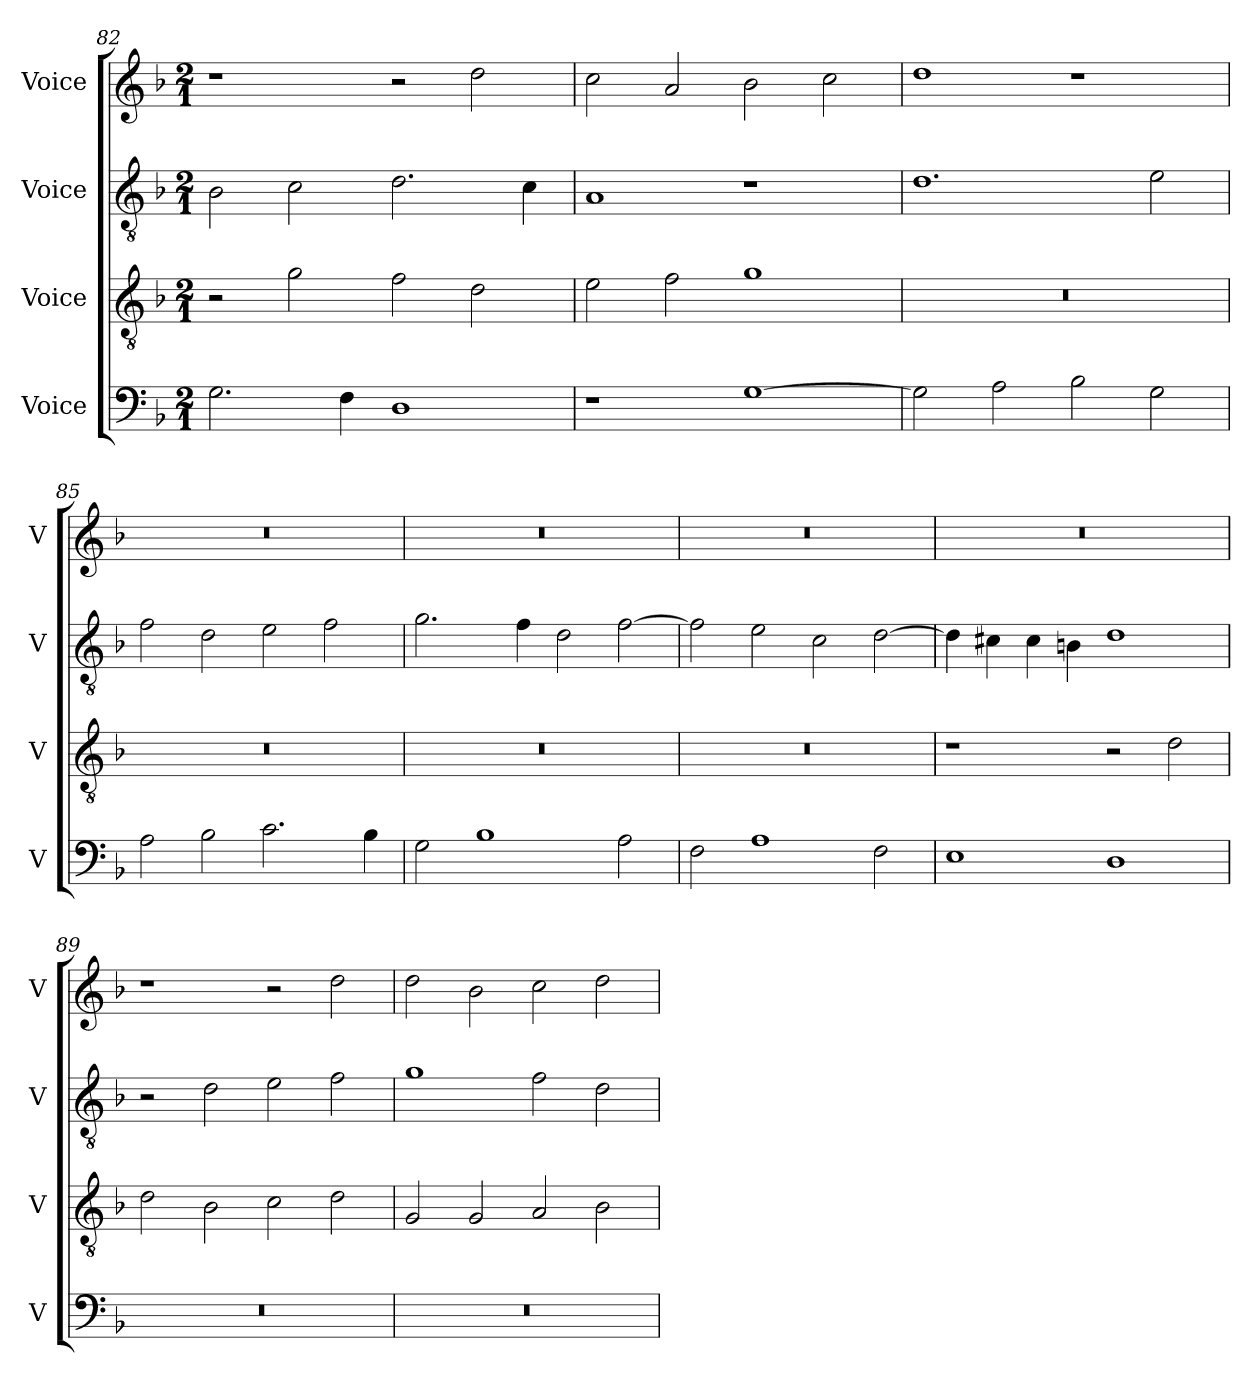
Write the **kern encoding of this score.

**kern	**kern	**kern	**kern
*part4	*part3	*part2	*part1
*staff4	*staff3	*staff2	*staff1
*I"Voice	*I"Voice	*I"Voice	*I"Voice
*I'V	*I'V	*I'V	*I'V
*clefF4	*clefGv2	*clefGv2	*clefG2
*k[b-]	*k[b-]	*k[b-]	*k[b-]
*M2/1	*M2/1	*M2/1	*M2/1
=82	=82	=82	=82
2.G\	2r	2B-\	1r
.	2g\	2c\	.
4F\	.	.	.
1D	2f\	2.d\	2r
.	2d\	.	2dd\
.	.	4c\	.
=83	=83	=83	=83
1r	2e\	1A	2cc\
.	2f\	.	2a/
[1G	1g	1r	2b-\
.	.	.	2cc\
=84	=84	=84	=84
2G\]	0r	1.d	1dd
2A\	.	.	.
2B-\	.	.	1r
2G\	.	2e\	.
!!LO:LB:g=z
=85	=85	=85	=85
2A\	0r	2f\	0r
2B-\	.	2d\	.
2.c\	.	2e\	.
.	.	2f\	.
4B-\	.	.	.
=86	=86	=86	=86
2G\	0r	2.g\	0r
1B-	.	.	.
.	.	4f\	.
.	.	2d\	.
2A\	.	[2f\	.
=87	=87	=87	=87
2F\	0r	2f\]	0r
1A	.	2e\	.
.	.	2c\	.
2F\	.	[2d\	.
!!LO:PB:g=z
=88	=88	=88	=88
1E	1r	4d\]	0r
.	.	4c#X\	.
.	.	4c#\	.
.	.	4Bn\	.
1D	2r	1d	.
.	2d\	.	.
=89	=89	=89	=89
0r	2d\	2r	1r
.	2B-\	2d\	.
.	2c\	2e\	2r
.	2d\	2f\	2dd\
=90	=90	=90	=90
0r	2G/	1g	2dd\
.	2G/	.	2b-\
.	2A/	2f\	2cc\
.	2B-\	2d\	2dd\
=	=	=	=
*-	*-	*-	*-
